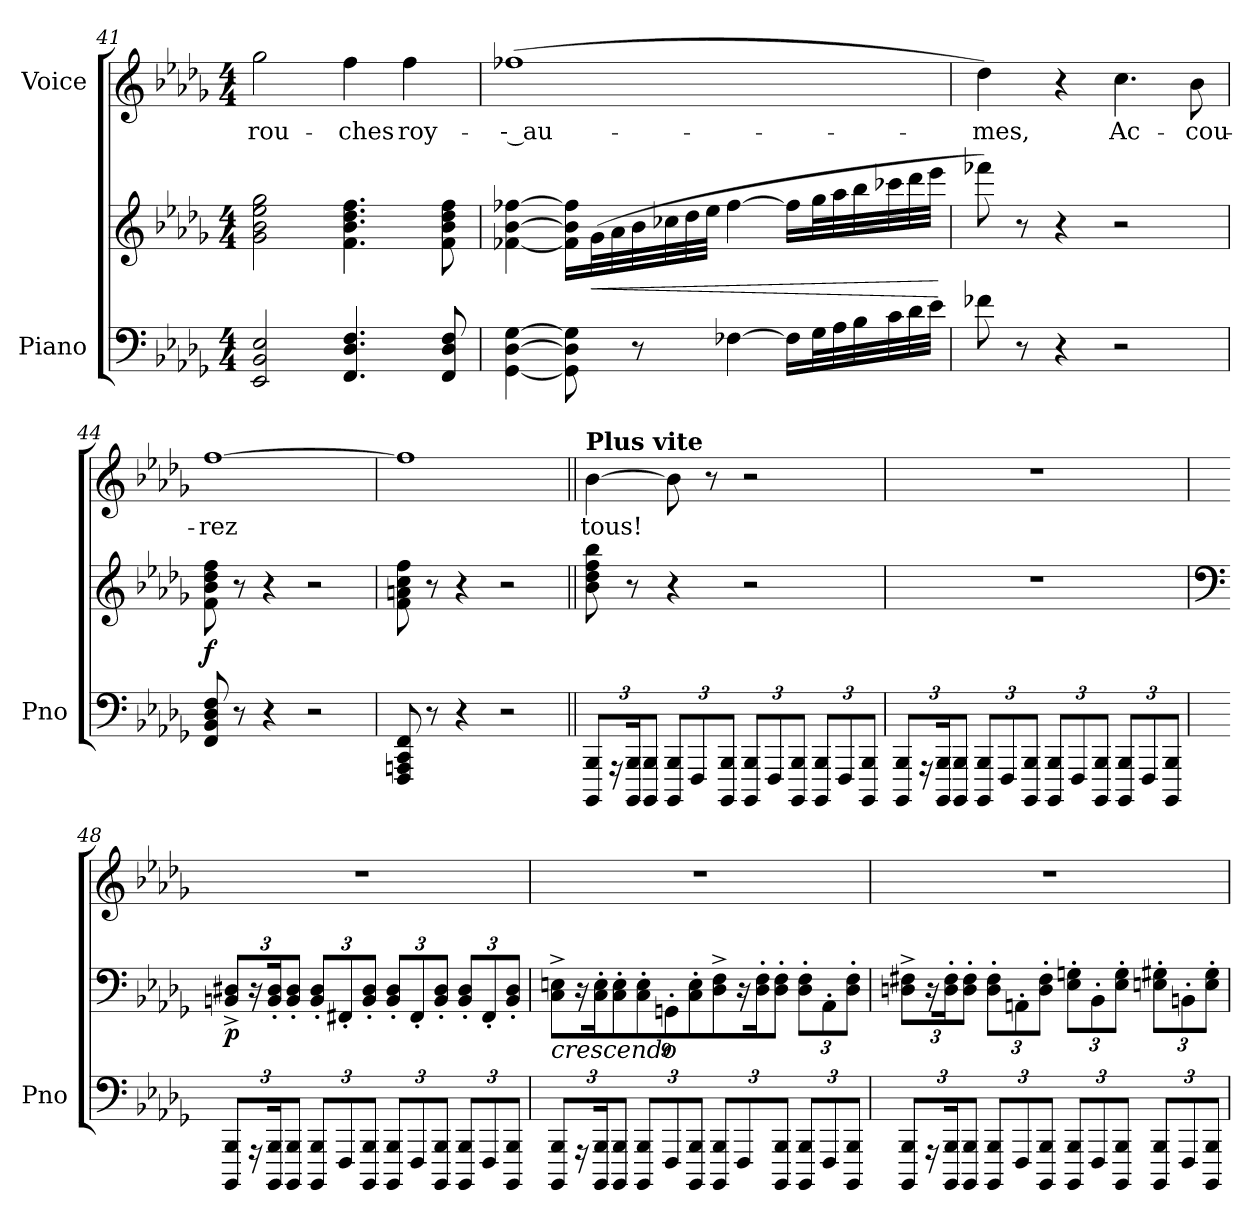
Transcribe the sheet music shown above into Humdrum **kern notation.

**kern	**kern	**dynam	**kern	**text
*part2	*part2	*part2	*part1	*part1
*staff3	*staff2	*staff2/3	*staff1	*staff1
*I"Piano	*	*	*I"Voice	*
*I'Pno	*	*	*	*
*clefF4	*clefG2	*	*clefG2	*
*k[b-e-a-d-g-]	*k[b-e-a-d-g-]	*	*k[b-e-a-d-g-]	*
*M4/4	*M4/4	*	*M4/4	*
=41	=41	=41	=41	=41
2EE-/ 2BB-/ 2E-/	2g-\ 2b-\ 2ee-\ 2gg-\	.	2gg-\	-rou-
4.FF/ 4.D-/ 4.F/	4.f\ 4.b-\ 4.dd-\ 4.ff\	.	4ff\	-ches
.	.	.	4ff\	roy-
8FF/ 8D-/ 8F/	8f\ 8b-\ 8dd-\ 8ff\	.	.	.
=42	=42	=42	=42	=42
[4GG-\ [4D-\ [4G-\	[4f-X\ [4b-\ [4ff-X\	.	(1ff-X	-- au-
8GG-\] 8D-\] 8G-\]	16f-\] 16b-\] 16ff-\]LL	.	.	.
!	!	!LO:HP:b	!	!
.	(32g-/L	<	.	.
.	32a-/	.	.	.
8r	32b-\	.	.	.
.	32cc-X\	.	.	.
.	32dd-\	.	.	.
.	32ee-\JJJ	.	.	.
[4F-X\	[4ff-\	.	.	.
16F-\LL]	16ff-\LL]	.	.	.
32G-\L	32gg-\L	.	.	.
32A-\	32aa-\	.	.	.
32B-\	32bb-\	.	.	.
32c\	32ccc-X\	.	.	.
32d-\	32ddd-\	.	.	.
32e-\JJJ	32eee-\JJJ	.	.	.
.	.	[	.	.
=43	=43	=43	=43	=43
8f-X\	8fff-X\)	.	4dd-\)	-mes,
8r	8r	.	.	.
4r	4r	.	4r	.
2r	2r	.	4.cc\	Ac-
.	.	.	8b-\	-cou-
=44	=44	=44	=44	=44
!	!	!LO:DY:b	!	!
8FF/ 8BB-/ 8D-/ 8F/	8f\ 8b-\ 8dd-\ 8ff\	f	[1ff	-rez
8r	8r	.	.	.
4r	4r	.	.	.
2r	2r	.	.	.
=45	=45	=45	=45	=45
8FFF/ 8AAAn/ 8CC/ 8FF/	8f\ 8an\ 8cc\ 8ff\	.	1ff]	.
8r	8r	.	.	.
4r	4r	.	.	.
2r	2r	.	.	.
=46||	=46||	=46||	=46||	=46||
*Xbrackettup	*	*	*	*
*	*	*	*MM138	*
!	!	!	!LO:TX:a:B:t=Plus vite	!
!	!	!LO:DY:b	!	!
!	!	!LO:DY:n=1:b	!	!
12BBBB-/ 12BBB-/L	8b-\ 8dd-\ 8ff\ 8bb-\	f other-dynamics	[4b-\	tous!
24r	.	.	.	.
24BBBB-/ 24BBB-/J	8r	.	.	.
12BBBB-/ 12BBB-/J	.	.	.	.
12BBBB-/ 12BBB-/L	4r	.	8b-\]	.
12FFF/	.	.	.	.
.	.	.	8r	.
12BBBB-/ 12BBB-/J	.	.	.	.
12BBBB-/ 12BBB-/L	2r	.	2r	.
12FFF/	.	.	.	.
12BBBB-/ 12BBB-/J	.	.	.	.
12BBBB-/ 12BBB-/L	.	.	.	.
12FFF/	.	.	.	.
12BBBB-/ 12BBB-/J	.	.	.	.
=47	=47	=47	=47	=47
12BBBB-/ 12BBB-/L	1r	.	1r	.
24r	.	.	.	.
24BBBB-/ 24BBB-/J	.	.	.	.
12BBBB-/ 12BBB-/J	.	.	.	.
12BBBB-/ 12BBB-/L	.	.	.	.
12FFF/	.	.	.	.
12BBBB-/ 12BBB-/J	.	.	.	.
12BBBB-/ 12BBB-/L	.	.	.	.
12FFF/	.	.	.	.
12BBBB-/ 12BBB-/J	.	.	.	.
12BBBB-/ 12BBB-/L	.	.	.	.
12FFF/	.	.	.	.
12BBBB-/ 12BBB-/J	.	.	.	.
=48	=48	=48	=48	=48
*	*clefF4	*	*	*
!	!	!LO:DY:b	!	!
12BBBB-/ 12BBB-/L	12BBn/^ 12D#X/^L	p	1r	.
24r	24r	.	.	.
24BBBB-/ 24BBB-/J	24BB/' 24D#/'J	.	.	.
12BBBB-/ 12BBB-/J	12BB/' 12D#/'J	.	.	.
12BBBB-/ 12BBB-/L	12BB/' 12D#/'L	.	.	.
12FFF/	12FF#X'/	.	.	.
12BBBB-/ 12BBB-/J	12BB/' 12D#/'J	.	.	.
12BBBB-/ 12BBB-/L	12BB/' 12D#/'L	.	.	.
12FFF/	12FF#'/	.	.	.
12BBBB-/ 12BBB-/J	12BB/' 12D#/'J	.	.	.
12BBBB-/ 12BBB-/L	12BB/' 12D#/'L	.	.	.
12FFF/	12FF#'/	.	.	.
12BBBB-/ 12BBB-/J	12BB/' 12D#/'J	.	.	.
=49	=49	=49	=49	=49
*	*Xbrackettup	*	*	*
!	!LO:TX:b:i:t=crescendo	!	!	!
12BBBB-/ 12BBB-/L	12C\^> 12En\^>L	.	1r	.
24r	24r	.	.	.
24BBBB-/ 24BBB-/J	24C\'> 24E\'>J	.	.	.
12BBBB-/ 12BBB-/J	12C\'> 12E\'>J	.	.	.
12BBBB-/ 12BBB-/L	12C\'> 12E\'>L	.	.	.
12FFF/	12GGn'>\	.	.	.
12BBBB-/ 12BBB-/J	12C\'> 12E\'>J	.	.	.
12BBBB-/ 12BBB-/L	12D-\^> 12F\^>L	.	.	.
12FFF/	24r	.	.	.
.	24D-\'> 24F\'>J	.	.	.
12BBBB-/ 12BBB-/J	12D-\'> 12F\'>J	.	.	.
12BBBB-/ 12BBB-/L	12D-\'> 12F\'>L	.	.	.
12FFF/	12AA-'>\	.	.	.
12BBBB-/ 12BBB-/J	12D-\'> 12F\'>J	.	.	.
=50	=50	=50	=50	=50
12BBBB-/ 12BBB-/L	12Dn\^> 12F#X\^>L	.	1r	.
24r	24r	.	.	.
24BBBB-/ 24BBB-/J	24D\'> 24F#\'>J	.	.	.
12BBBB-/ 12BBB-/J	12D\'> 12F#\'>J	.	.	.
12BBBB-/ 12BBB-/L	12D\'> 12F#\'>L	.	.	.
12FFF/	12AAn'>\	.	.	.
12BBBB-/ 12BBB-/J	12D\'> 12F#\'>J	.	.	.
12BBBB-/ 12BBB-/L	12E-\'> 12Gn\'>L	.	.	.
12FFF/	12BB-'>\	.	.	.
12BBBB-/ 12BBB-/J	12E-\'> 12G\'>J	.	.	.
12BBBB-/ 12BBB-/L	12En\'> 12G#X\'>L	.	.	.
12FFF/	12BBn'>\	.	.	.
12BBBB-/ 12BBB-/J	12E\'> 12G#\'>J	.	.	.
=	=	=	=	=
*-	*-	*-	*-	*-
